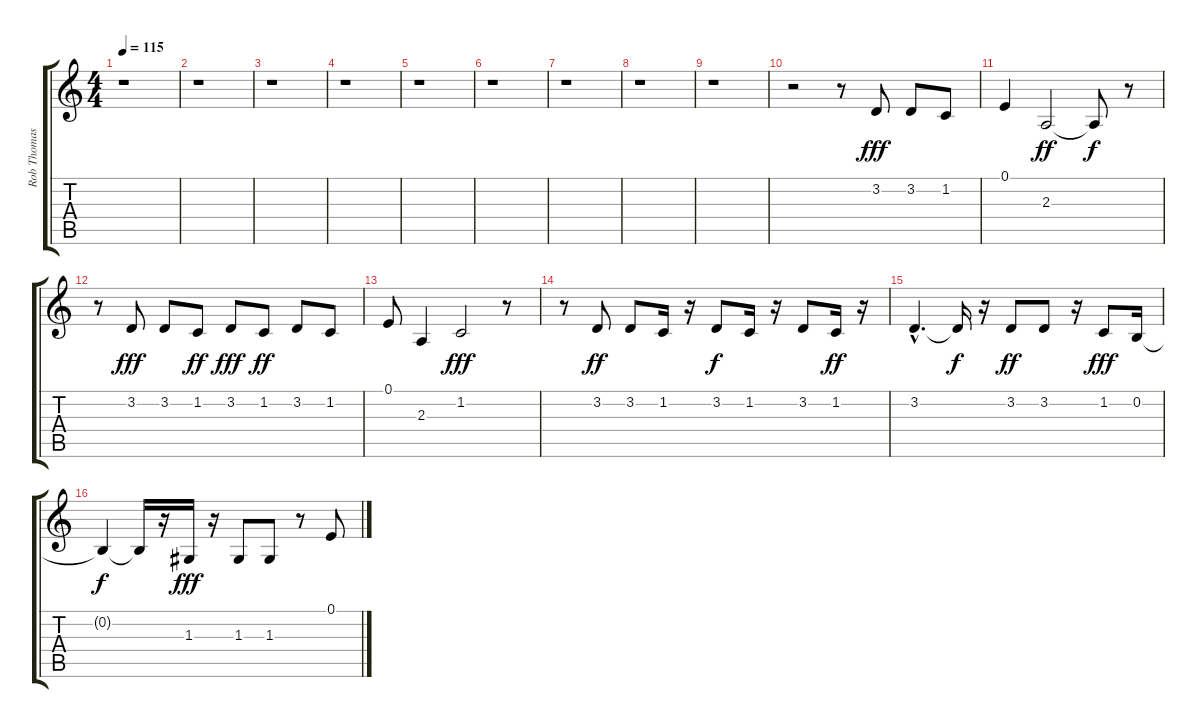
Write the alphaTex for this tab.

\track ("Rob Thomas" "Rob Thomas") {instrument synthbrass1}
\staff {score tabs}
\tuning (E4 B3 G3 D3 A2 E2) {hide}
\ts (4 4)
\tempo 115
\clef g2
\ks c
r.1{dy fff instrument synthbrass1} |
r.1 |
r.1 |
r.1 |
r.1 |
r.1 |
r.1 |
r.1 |
r.1 |
r.2 r.8 3.2.8 3.2.8 1.2.8 |
0.1.4 2.3.2{dy ff} 2.3{t}.8{dy f} r.8 |
r.8 3.2.8{dy fff} 3.2.8 1.2.8{dy ff} 3.2.8{dy fff} 1.2.8{dy ff} 3.2.8 1.2.8 |
0.1.8 2.3.4 1.2.2{dy fff} r.8 |
r.8 3.2.8{dy ff} 3.2.8 1.2.16 r.16 3.2.8{dy f} 1.2.16 r.16 3.2.8 1.2.16{dy ff} r.16 |
3.2{hac}.4{d} 3.2{t}.16{dy f} r.16 3.2.8{dy ff} 3.2.8 r.16 1.2.8{dy fff} 0.2.16 |
0.2{t}.4{dy f} 0.2{t}.16 r.16 1.3.16{dy fff} r.16 1.3.8 1.3.8 r.8 0.1.8
